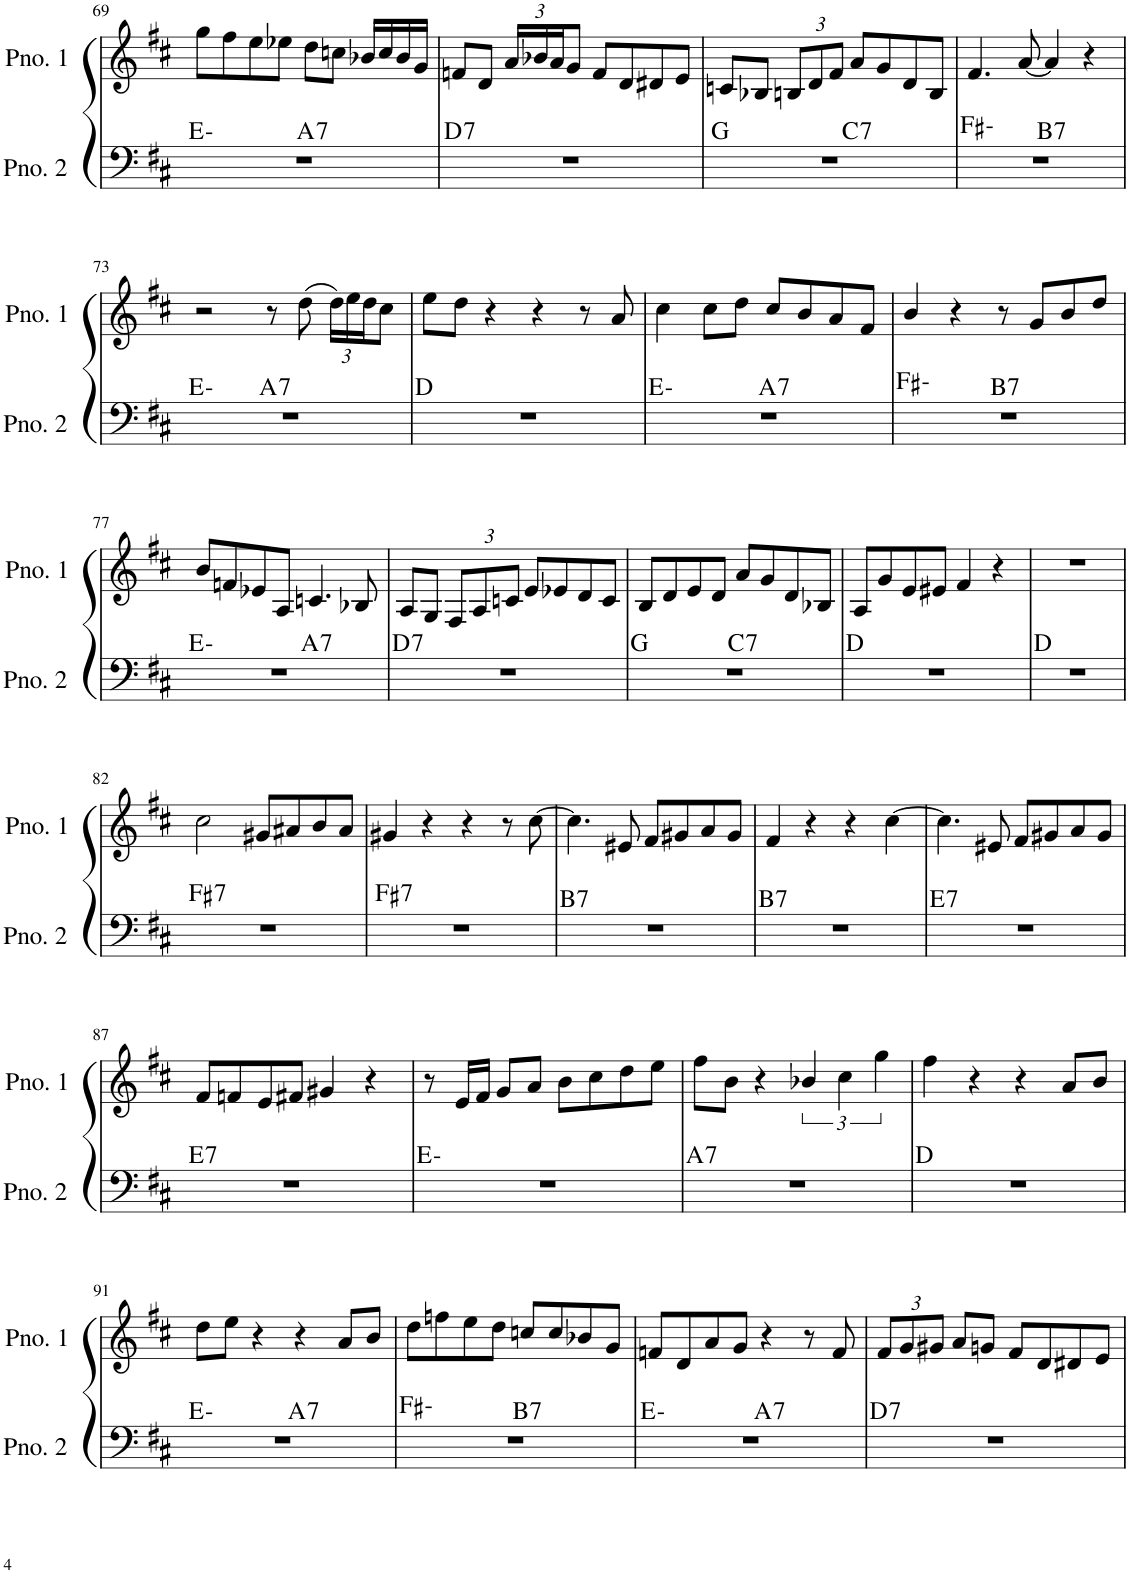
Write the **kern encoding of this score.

**kern	**harte	**kern
*part2	*part2	*part1
*staff2	*	*staff1
*I"ピアノ 2	*	*I"ピアノ 1
!!LO:PB:g=z
*clefF4	*	*clefG2
*k[f#c#]	*	*k[f#c#]
*M4/4	*	*M4/4
=69	=69	=69
*^	*	*
1r	2ryy	E:min	8gg\L
.	.	.	8ff#\
.	.	.	8ee\
.	.	.	8ee-X\J
!	!	!LO:H:kt=7	!
.	2ryy	A:7	8dd\L
.	.	.	8ccn\J
.	.	.	16b-X/LL
.	.	.	16cc/
.	.	.	16b-/
.	.	.	16g/JJ
=70	=70	=70	=70
!	!	!LO:H:kt=7	!
*v	*v	*	*
1r	D:7	8fn/L
.	.	8d/J
*	*	*Xbrackettup
.	.	24a/LL
.	.	24b-X/
.	.	24a/J
.	.	8g/J
.	.	8f/L
.	.	8d/
.	.	8d#X/
.	.	8e/J
=71	=71	=71
*^	*	*
1r	2ryy	G:maj	8cn/L
.	.	.	8B-X/J
.	.	.	12Bn/L
.	.	.	12d/
.	.	.	12f#/J
!	!	!LO:H:kt=7	!
.	2ryy	C:7	8a/L
.	.	.	8g/
.	.	.	8d/
.	.	.	8B/J
=72	=72	=72	=72
1r	2ryy	F#:min	4.f#/
.	.	.	[8a/
!	!	!LO:H:kt=7	!
.	2ryy	B:7	4a/]
.	.	.	4r
!!LO:LB:g=z
=73	=73	=73	=73
1r	2ryy	E:min	2r
!	!	!LO:H:kt=7	!
.	2ryy	A:7	8r
.	.	.	(8dd\
.	.	.	24dd\LL)
.	.	.	24ee\
.	.	.	24dd\J
.	.	.	8cc#\J
*v	*v	*	*
=74	=74	=74
1r	D:maj	8ee\L
.	.	8dd\J
.	.	4r
.	.	4r
.	.	8r
.	.	8a/
=75	=75	=75
*^	*	*
1r	2ryy	E:min	4cc#\
.	.	.	8cc#\L
.	.	.	8dd\J
!	!	!LO:H:kt=7	!
.	2ryy	A:7	8cc#/L
.	.	.	8b/
.	.	.	8a/
.	.	.	8f#/J
=76	=76	=76	=76
1r	2ryy	F#:min	4b/
.	.	.	4r
!	!	!LO:H:kt=7	!
.	2ryy	B:7	8r
.	.	.	8g/L
.	.	.	8b/
.	.	.	8dd/J
!!LO:LB:g=z
=77	=77	=77	=77
1r	2ryy	E:min	8b/L
.	.	.	8fn/
.	.	.	8e-X/
.	.	.	8A/J
!	!	!LO:H:kt=7	!
.	2ryy	A:7	4.cn/
.	.	.	8B-X/
=78	=78	=78	=78
!	!	!LO:H:kt=7	!
*v	*v	*	*
1r	D:7	8A/L
.	.	8G/J
.	.	12F#/L
.	.	12A/
.	.	12cn/J
.	.	8e/L
.	.	8e-X/
.	.	8d/
.	.	8c/J
=79	=79	=79
*^	*	*
1r	2ryy	G:maj	8B/L
.	.	.	8d/
.	.	.	8e/
.	.	.	8d/J
!	!	!LO:H:kt=7	!
.	2ryy	C:7	8a/L
.	.	.	8g/
.	.	.	8d/
.	.	.	8B-X/J
*v	*v	*	*
=80	=80	=80
1r	D:maj	8A/L
.	.	8g/
.	.	8e/
.	.	8e#X/J
.	.	4f#/
.	.	4r
=81	=81	=81
1r	D:maj	1r
!!LO:LB:g=z
=82	=82	=82
!	!LO:H:kt=7	!
1r	F#:7	2cc#\
.	.	8g#X/L
.	.	8a#X/
.	.	8b/
.	.	8a#/J
=83	=83	=83
!	!LO:H:kt=7	!
1r	F#:7	4g#X/
.	.	4r
.	.	4r
.	.	8r
.	.	[8cc#\
=84	=84	=84
!	!LO:H:kt=7	!
1r	B:7	4.cc#\]
.	.	8e#X/
.	.	8f#/L
.	.	8g#X/
.	.	8a/
.	.	8g#/J
=85	=85	=85
!	!LO:H:kt=7	!
1r	B:7	4f#/
.	.	4r
.	.	4r
.	.	[4cc#\
=86	=86	=86
!	!LO:H:kt=7	!
1r	E:7	4.cc#\]
.	.	8e#X/
.	.	8f#/L
.	.	8g#X/
.	.	8a/
.	.	8g#/J
!!LO:LB:g=z
=87	=87	=87
!	!LO:H:kt=7	!
1r	E:7	8f#/L
.	.	8fn/
.	.	8e/
.	.	8f#X/J
.	.	4g#X/
.	.	4r
=88	=88	=88
1r	E:min	8r
.	.	16e/LL
.	.	16f#/JJ
.	.	8g/L
.	.	8a/J
.	.	8b\L
.	.	8cc#\
.	.	8dd\
.	.	8ee\J
=89	=89	=89
!	!LO:H:kt=7	!
1r	A:7	8ff#\L
.	.	8b\J
.	.	4r
*	*	*brackettup
.	.	6b-X/
.	.	6cc#\
.	.	6gg\
=90	=90	=90
1r	D:maj	4ff#\
.	.	4r
.	.	4r
.	.	8a/L
.	.	8b/J
!!LO:LB:g=z
=91	=91	=91
*^	*	*
1r	2ryy	E:min	8dd\L
.	.	.	8ee\J
.	.	.	4r
!	!	!LO:H:kt=7	!
.	2ryy	A:7	4r
.	.	.	8a/L
.	.	.	8b/J
=92	=92	=92	=92
1r	2ryy	F#:min	8dd\L
.	.	.	8ffn\
.	.	.	8ee\
.	.	.	8dd\J
!	!	!LO:H:kt=7	!
.	2ryy	B:7	8ccn/L
.	.	.	8cc/
.	.	.	8b-X/
.	.	.	8g/J
=93	=93	=93	=93
1r	2ryy	E:min	8fn/L
.	.	.	8d/
.	.	.	8a/
.	.	.	8g/J
!	!	!LO:H:kt=7	!
.	2ryy	A:7	4r
.	.	.	8r
.	.	.	8f/
*v	*v	*	*
=94	=94	=94
*	*	*Xbrackettup
*^	*	*
!	!	!LO:H:kt=7	!
*v	*v	*	*
1r	D:7	12f#/L
.	.	12g/
.	.	12g#X/J
.	.	8a/L
.	.	8gn/J
.	.	8f#/L
.	.	8d/
.	.	8d#X/
.	.	8e/J
=	=	=
*-	*-	*-
